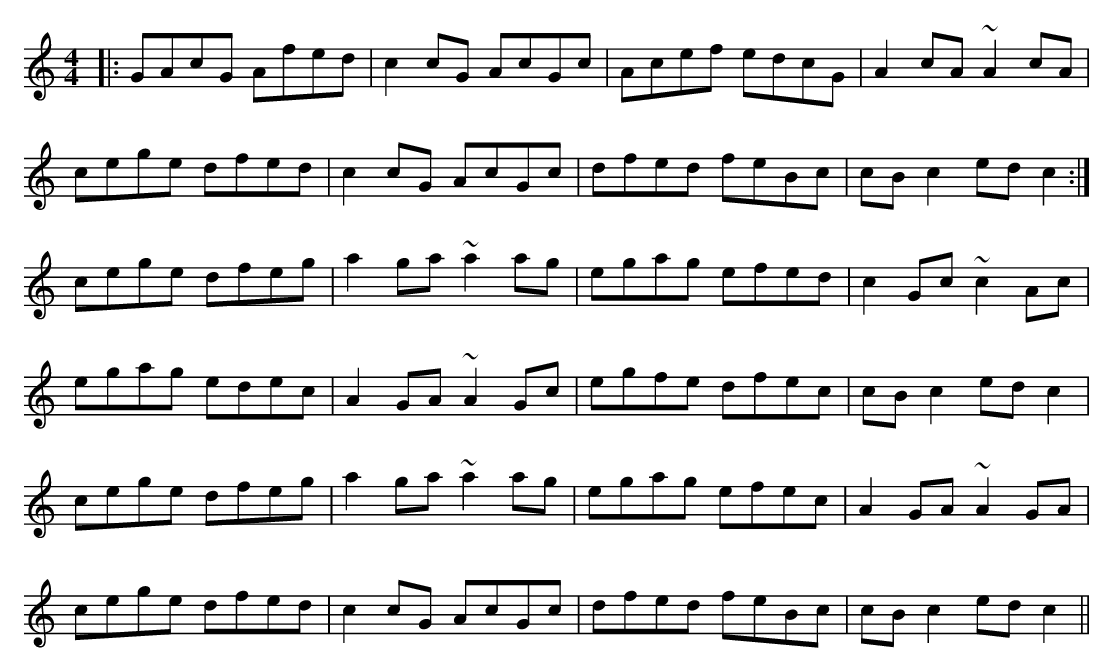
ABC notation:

X:1
M:4/4
K:C
|:GAcG Afed|c2cG AcGc|Acef edcG|A2cA ~A2cA|
cege dfed|c2cG AcGc|dfed feBc|cBc2 edc2:|
cege dfeg|a2ga ~a2ag|egag efed|c2Gc ~c2Ac|
egag edec|A2GA ~A2Gc|egfe dfec|cBc2 edc2|
cege dfeg|a2ga ~a2ag|egag efec|A2GA ~A2GA|
cege dfed|c2cG AcGc|dfed feBc|cBc2 edc2||
